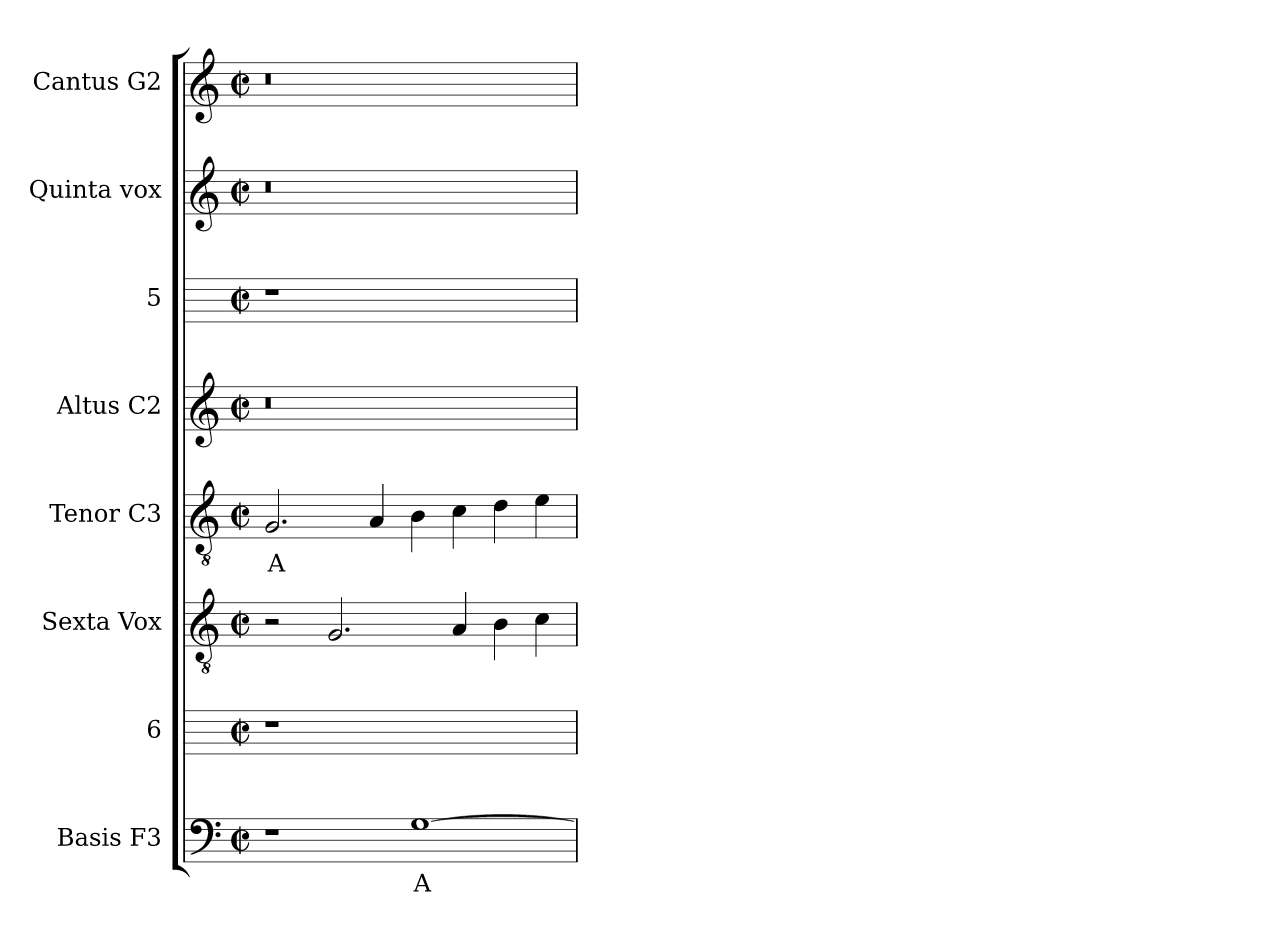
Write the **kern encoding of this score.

**kern	**text	**kern	**kern	**kern	**text	**kern	**kern	**kern	**kern
*part8	*part8	*part7	*part6	*part5	*part5	*part4	*part3	*part2	*part1
*staff8	*staff8	*staff7	*staff6	*staff5	*staff5	*staff4	*staff3	*staff2	*staff1
*I"Basis  F3	*	*I"6	*I"Sexta  Vox	*I"Tenor  C3	*	*I"Altus  C2	*I"5	*I"Quinta  vox	*I"Cantus  G2
*I'B	*	*	*	*I'T	*	*I'A	*	*	*I'C
!!LO:PB:g=z
*stria5	*	*stria5	*stria5	*stria5	*	*stria5	*stria5	*stria5	*stria5
*clefF4	*	*	*clefGv2	*clefGv2	*	*clefG2	*	*clefG2	*clefG2
*k[]	*	*k[]	*k[]	*k[]	*	*k[]	*k[]	*k[]	*k[]
*C:	*	*C:	*C:	*C:	*	*C:	*C:	*C:	*C:
*M2/2	*	*M2/2	*M2/2	*M2/2	*	*M2/2	*M2/2	*M2/2	*M2/2
*met(c|)	*	*met(c|)	*met(c|)	*met(c|)	*	*met(c|)	*met(c|)	*met(c|)	*met(c|)
=1	=1	=1	=1	=1	=1	=1	=1	=1	=1
!	!	!	!	!	!LO:LY:b:cj	!	!	!	!
1r	.	1r	2r	2.G/	A-	0r	1r	0r	0r
.	.	.	2.G/	.	.	.	.	.	.
!	!	!	!	!	!LO:LY:b:cj	!	!	!	!
.	.	.	.	4A/	--	.	.	.	.
!	!LO:LY:b:cj	!	!	!	!LO:LY:b:cj	!	!	!	!
[>1G	A-	1ryy	.	4B\	--	.	1ryy	.	.
!	!	!	!	!	!LO:LY:b:cj	!	!	!	!
.	.	.	4A/	4c\	--	.	.	.	.
!	!	!	!	!	!LO:LY:b:cj	!	!	!	!
.	.	.	4B\	4d\	--	.	.	.	.
!	!	!	!	!	!LO:LY:b:cj	!	!	!	!
.	.	.	4c\	4e\	--	.	.	.	.
=	=	=	=	=	=	=	=	=	=
*-	*-	*-	*-	*-	*-	*-	*-	*-	*-
